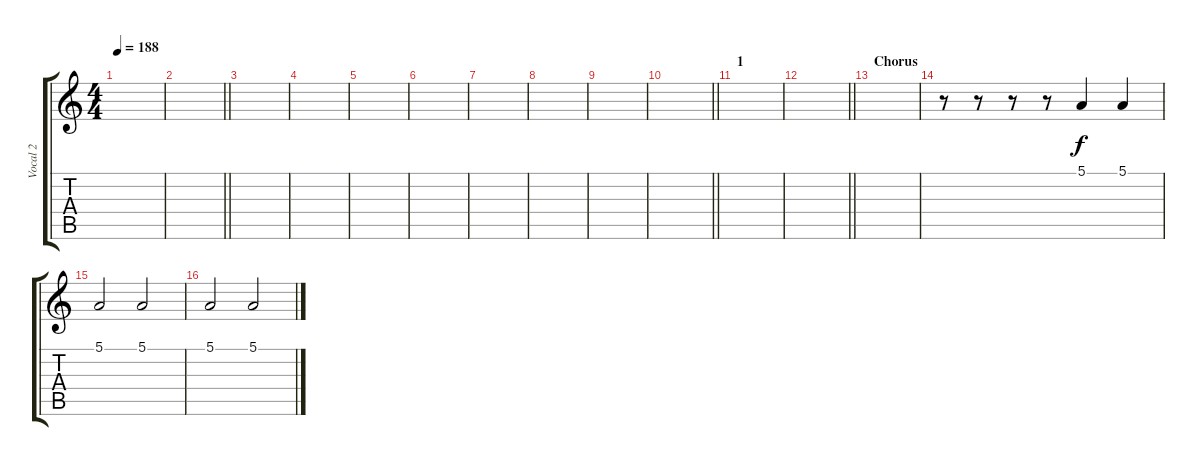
\track ("Vocal 2" "Vocal 2") {instrument clarinet}
\staff {score tabs}
\tuning (E4 B3 G3 D3 A2 E2) {hide}
\ts (4 4)
\tempo 188
\clef g2
\ks c
|
\barLineRight lightlight
|
|
|
|
|
|
|
|
\barLineRight lightlight
|
\section ("" "1")
|
\barLineRight lightlight
|
\section ("" "Chorus")
|
r.8 r.8 r.8 r.8 5.1.4 5.1.4 |
5.1.2 5.1.2 |
5.1.2 5.1.2
